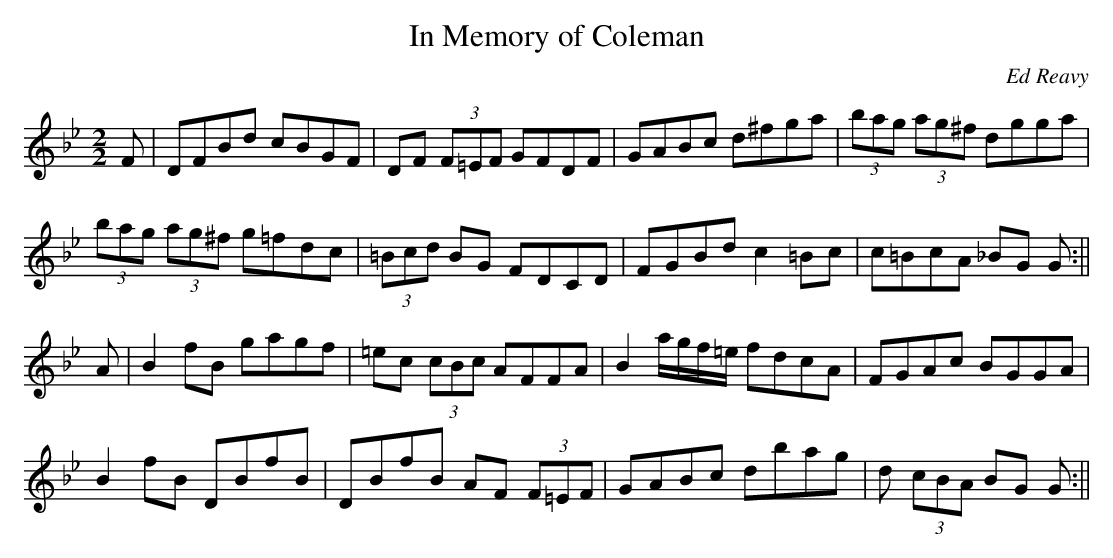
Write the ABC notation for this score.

X:1
T:In Memory of Coleman
M:2/2
L:1/8
C:Ed Reavy
K:Bb
F|DFBd cBGF|DF (3F=EF GFDF|GABc d^fga|(3bag (3ag^f dgga|
(3bag (3ag^f g=fdc|(3=Bcd BG FDCD|FGBd c2 =Bc|c=BcA  _BG G:||
A|B2 fB gagf|=ec (3cBc AFFA|B2 a/2g/2f/2=e/2 fdcA|FGAc BGGA|
B2 fB DBfB|DBfB AF (3F=EF|GABc dbag |d (3cBA BG G:||
